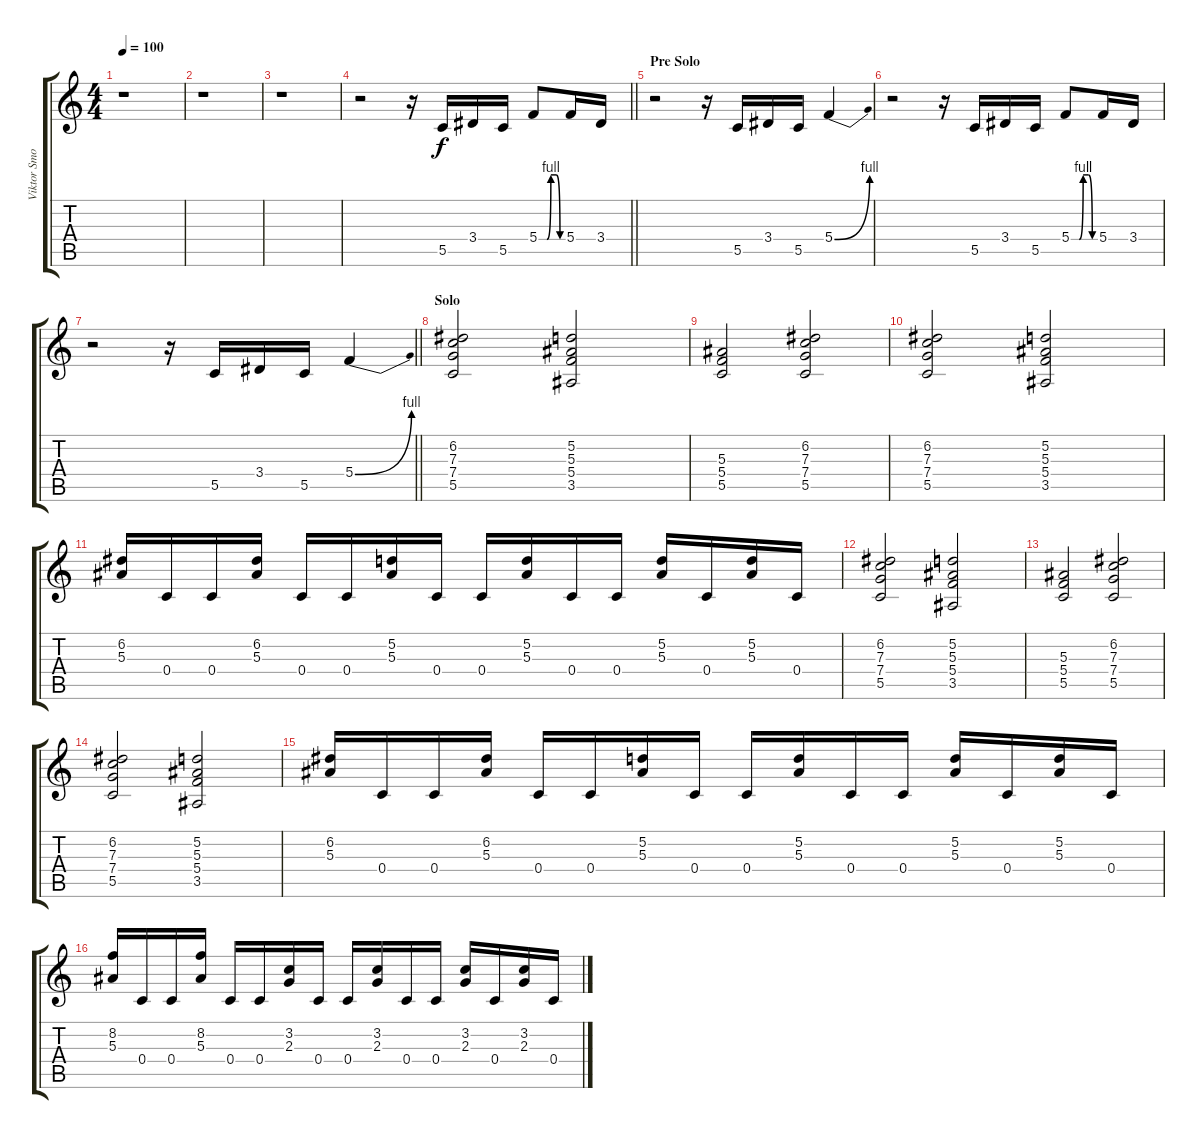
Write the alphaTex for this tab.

\track ("Viktor Smolski Add." "Viktor Smo") {instrument distortionguitar}
\staff {score tabs}
\tuning (D4 A3 F3 C3 G2 D2) {hide}
\ts (4 4)
\tempo 100
\clef g2
\ks c
r.1{dy f} |
r.1 |
r.1 |
\barLineRight lightlight
r.2 r.16 5.5.16 3.4.16 5.5.16 5.4{be (custom 0 0 20 0 30 4 43 4 53 0 60 0)}.8 5.4.16 3.4.16 |
\section ("" "Pre Solo")
r.2 r.16 5.5.16 3.4.16 5.5.16 5.4{be (bend 0 0 60 4)}.4 |
r.2 r.16 5.5.16 3.4.16 5.5.16 5.4{be (custom 0 0 20 0 30 4 43 4 53 0 60 0)}.8 5.4.16 3.4.16 |
\barLineRight lightlight
r.2 r.16 5.5.16 3.4.16 5.5.16 5.4{be (bend 0 0 60 4)}.4 |
\section ("" "Solo")
(6.2 7.3 7.4 5.5).2 (5.2 5.3 5.4 3.5).2 |
(5.3 5.4 5.5).2 (6.2 7.3 7.4 5.5).2 |
(6.2 7.3 7.4 5.5).2 (5.2 5.3 5.4 3.5).2 |
(6.2 5.3).16 0.4.16 0.4.16 (6.2 5.3).16 0.4.16 0.4.16 (5.2 5.3).16 0.4.16 0.4.16 (5.2 5.3).16 0.4.16 0.4.16 (5.2 5.3).16 0.4.16 (5.2 5.3).16 0.4.16 |
(6.2 7.3 7.4 5.5).2 (5.2 5.3 5.4 3.5).2 |
(5.3 5.4 5.5).2 (6.2 7.3 7.4 5.5).2 |
(6.2 7.3 7.4 5.5).2 (5.2 5.3 5.4 3.5).2 |
(6.2 5.3).16 0.4.16 0.4.16 (6.2 5.3).16 0.4.16 0.4.16 (5.2 5.3).16 0.4.16 0.4.16 (5.2 5.3).16 0.4.16 0.4.16 (5.2 5.3).16 0.4.16 (5.2 5.3).16 0.4.16 |
(8.2 5.3).16 0.4.16 0.4.16 (8.2 5.3).16 0.4.16 0.4.16 (3.2 2.3).16 0.4.16 0.4.16 (3.2 2.3).16 0.4.16 0.4.16 (3.2 2.3).16 0.4.16 (3.2 2.3).16 0.4.16
